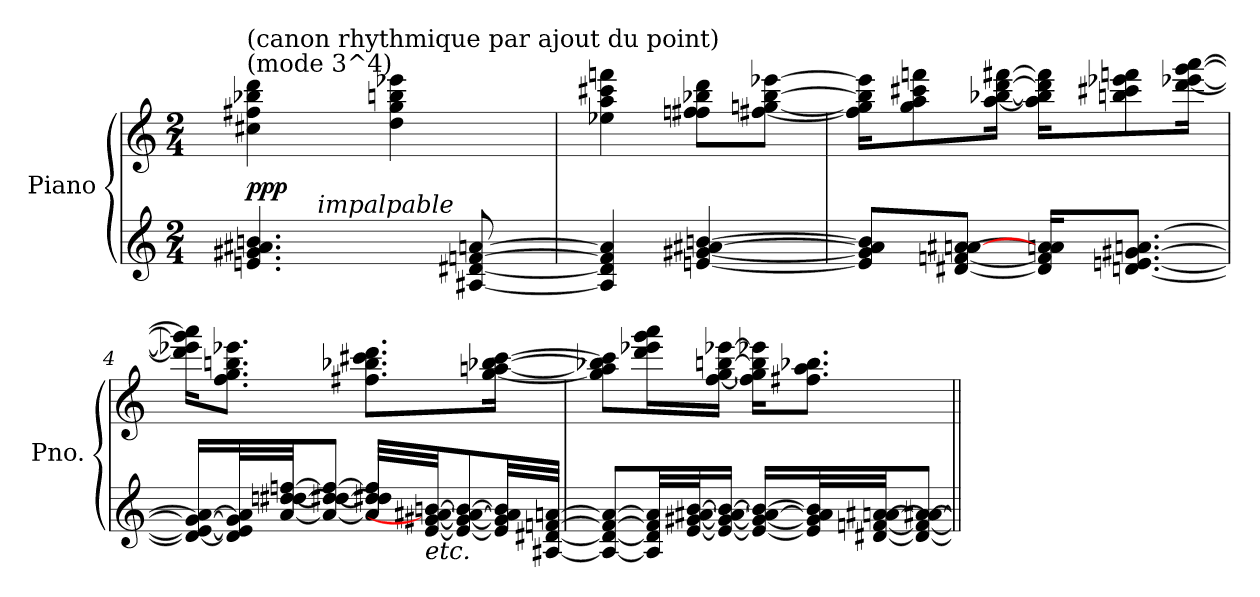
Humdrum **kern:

**kern	**kern	**dynam
*part1	*part1	*part1
*staff2	*staff1	*staff1/2
*I"Piano	*	*
*I'Pno.	*	*
!!LO:PB:g=z
*clefG2	*clefG2	*
*k[]	*k[]	*
*C:	*C:	*
*M2/4	*M2/4	*
*MM33	*MM33	*
=1	=1	=1
!	!LO:TX:a:t=(mode 3^4)	!
!	!LO:TX:a:t=(canon rhythmique par ajout du point)	!
!LO:TX:b:t=(mode 4^4)	!	!
*^	*	*
4.eni/ 4.g#Xi 4.a#Xi 4.bni	16ryy	4cc#Xi\ 4ff#Xi 4bb-Xi 4dddi	ppp
.	32ryy	.	.
.	1024ryy	.	.
!	!LO:TX:a:i:t=impalpable	!	!
.	4ryy	.	.
.	.	4ddi\ 4ggi 4bbni 4eee-Xi	.
.	8ryy	.	.
[<8A#Xi/ [<8d#Xi [>8fni [>8ani	.	.	.
.	64ryy	.	.
.	128...ryy	.	.
*v	*v	*	*
=2	=2	=2
4A#i/] 4d#i] 4fni] 4ani]	4ee-Xi\ 4aai 4ccc#Xi 4fffni	.
[<4eni/ [<4g#Xi [>4a#Xi [>4bni	8ff#Xi\ 8ffni 8bb-Xi 8dddiL	.
.	[<8ff#Xi\ [>8ggni [>8bb-i [>8eee-XiJ	.
=3	=3	=3
8eni/] 8g#i] 8a#i] 8bni]L	16ff#i\] 16ggni] 16bb-i] 16eee-i]KL	.
.	8ggi\ 8aai 8ccc#Xi 8fffni	.
[<8d#Xi/ [<8fni [<8ani [>8a#XiJ	.	.
.	[<16aai\ [>16bb-Xi [>16dddi [>16fff#XiJk	.
16d#i/] 16fi] 16ani] 16aiKL	16aai\] 16bb-i] 16dddi] 16fff#i]KL	.
[<8.dni/ [<8.eni [>8.g#Xi [>8.aniJ	8bbni\ 8ccc#Xi 8eee-Xi 8fffni	.
.	[<16dddi\ [<16eee-Xi [>16gggi [>16aaaiJk	.
!!LO:LB:g=z
=4	=4	=4
16di/_< 16eni_< 16g#i_> 16ani_>LL	16dddi\] 16eee-Xi] 16gggi] 16aaai]KL	.
32di/] 32eni] 32g#i] 32ani]L	8.ffi\ 8.ggi 8.bbni 8.eee-XiJ	.
[<32ai/ [<32dd#Xi [>32ddni [>32ffniJJ	.	.
8ai/_< 8dd#Xi_< 8ddni_> 8ffni_>J	.	.
32ai/] 32dd#Xi] 32ddni] 32ffni]LLL	8.ff#Xi\ 8.bb-Xi 8.ccc#Xi 8.dddiL	.
!LO:TX:b:i:t=etc.	!	!
[<32ei/ [<32g#Xi 32a#Xi_> [>32bniJJ	.	.
8ei/_< 8g#i_< 8a#i_> 8bni_>	.	.
32ei/] 32g#i] 32a#i] 32bni]LL	[<16ggi\ [<16aani [>16bb-Xi [>16ccc#iJk	.
[<32A#Xi/ [<32d#Xi [>32fni [>32aniJJJ	.	.
=5	=5	=5
8A#i/_< 8d#i_< 8fni_> 8ai_>L	8ggi\] 8aani] 8bb-Xi] 8ccc#i]L	.
32A#i/] 32d#i] 32fni] 32ai]LL	16dddi\ 16eee-Xi 16gggi 16aaaiL	.
[<32ei/ [<32g#Xi [>32a#Xi [>32biJ	.	.
16ei/_< 16g#i_< 16a#i_> 16bi_>JJ	[<16ffi\ [>16ggi [>16bbni [>16eee-XiJJ	.
16ei/_< 16g#i_< 16a#i_> 16bi_>LL	16ffi\] 16ggi] 16bbi] 16eee-Xi]KL	.
32ei/] 32g#i] 32a#i] 32bi]L	8.ff#Xi\ 8.aai 8.bb-XiJ	.
[<32d#Xi/ [<32fni [<32a#Xi [>32aniJJ	.	.
8d#i/_< 8fni_< 8a#Xi_< 8ani_>J	.	.
=||	=||	=||
*-	*-	*-
